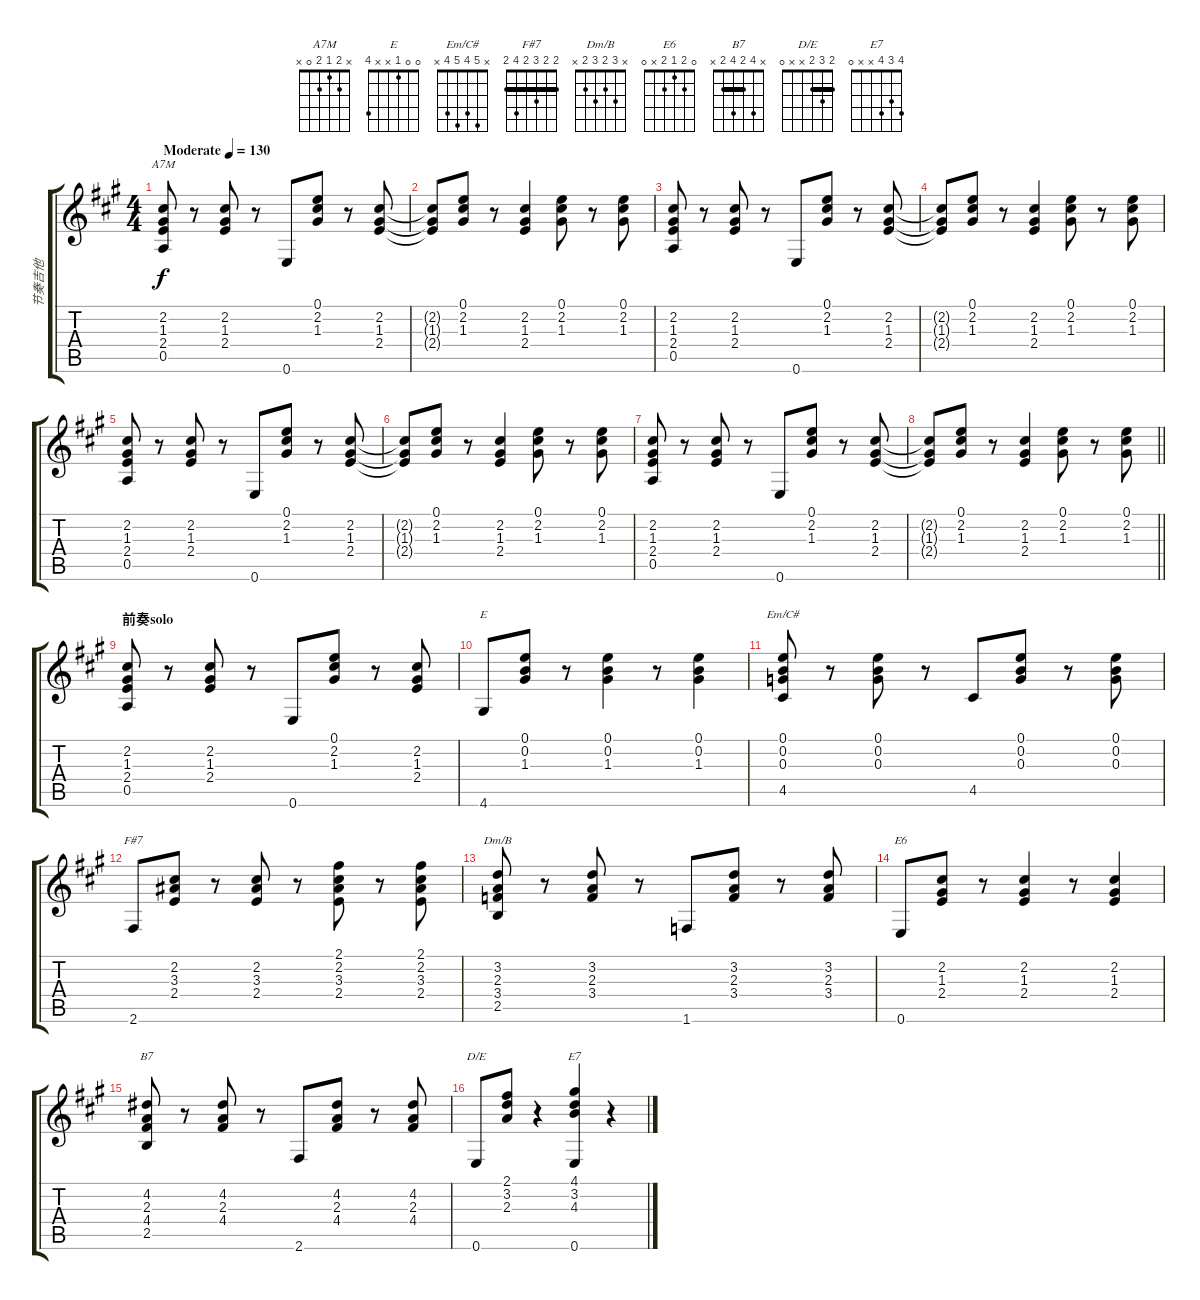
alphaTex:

\track ("节奏吉他" "节奏吉他") {instrument acousticguitarnylon}
\staff {score tabs}
\tuning (E4 B3 G3 D3 A2 E2) {hide}
\chord ("A7M" x 2 1 2 0 x)
\chord ("E" 0 0 1 x x 4)
\chord ("Em/C#" x 5 4 5 4 x)
\chord ("F#7" 2 2 3 2 4 2) {barre 2}
\chord ("Dm/B" x 3 2 3 2 x)
\chord ("E6" 0 2 1 2 x 0)
\chord ("B7" x 4 2 4 2 x) {barre 2}
\chord ("D/E" 2 3 2 x x 0) {barre 2}
\chord ("E7" 4 3 4 x x 0)
\ts (4 4)
\tempo (130 "Moderate")
\clef g2
\ks a
(2.2 1.3 2.4 0.5).8{ch "A7M" dy f instrument acousticguitarnylon} r.8 (2.2 1.3 2.4).8 r.8 0.6.8 (0.1 2.2 1.3).8 r.8 (2.2 1.3 2.4).8 |
(2.2{t} 1.3{t} 2.4{t}).8 (0.1 2.2 1.3).8 r.8 (2.2 1.3 2.4).4 (0.1 2.2 1.3).8 r.8 (0.1 2.2 1.3).8 |
(2.2 1.3 2.4 0.5).8 r.8 (2.2 1.3 2.4).8 r.8 0.6.8 (0.1 2.2 1.3).8 r.8 (2.2 1.3 2.4).8 |
(2.2{t} 1.3{t} 2.4{t}).8 (0.1 2.2 1.3).8 r.8 (2.2 1.3 2.4).4 (0.1 2.2 1.3).8 r.8 (0.1 2.2 1.3).8 |
(2.2 1.3 2.4 0.5).8 r.8 (2.2 1.3 2.4).8 r.8 0.6.8 (0.1 2.2 1.3).8 r.8 (2.2 1.3 2.4).8 |
(2.2{t} 1.3{t} 2.4{t}).8 (0.1 2.2 1.3).8 r.8 (2.2 1.3 2.4).4 (0.1 2.2 1.3).8 r.8 (0.1 2.2 1.3).8 |
(2.2 1.3 2.4 0.5).8 r.8 (2.2 1.3 2.4).8 r.8 0.6.8 (0.1 2.2 1.3).8 r.8 (2.2 1.3 2.4).8 |
\barLineRight lightlight
(2.2{t} 1.3{t} 2.4{t}).8 (0.1 2.2 1.3).8 r.8 (2.2 1.3 2.4).4 (0.1 2.2 1.3).8 r.8 (0.1 2.2 1.3).8 |
\section ("" "前奏solo")
(2.2 1.3 2.4 0.5).8 r.8 (2.2 1.3 2.4).8 r.8 0.6.8 (0.1 2.2 1.3).8 r.8 (2.2 1.3 2.4).8 |
4.6.8{ch "E"} (0.1 0.2 1.3).8 r.8 (0.1 0.2 1.3).4 r.8 (0.1 0.2 1.3).4 |
(0.1 0.2 0.3 4.5).8{ch "Em/C#"} r.8 (0.1 0.2 0.3).8 r.8 4.5.8 (0.1 0.2 0.3).8 r.8 (0.1 0.2 0.3).8 |
2.6.8{ch "F#7"} (2.2 3.3 2.4).8 r.8 (2.2 3.3 2.4).8 r.8 (2.1 2.2 3.3 2.4).8 r.8 (2.1 2.2 3.3 2.4).8 |
(3.2 2.3 3.4 2.5).8{ch "Dm/B"} r.8 (3.2 2.3 3.4).8 r.8 1.6.8 (3.2 2.3 3.4).8 r.8 (3.2 2.3 3.4).8 |
0.6.8{ch "E6"} (2.2 1.3 2.4).8 r.8 (2.2 1.3 2.4).4 r.8 (2.2 1.3 2.4).4 |
(4.2 2.3 4.4 2.5).8{ch "B7"} r.8 (4.2 2.3 4.4).8 r.8 2.6.8 (4.2 2.3 4.4).8 r.8 (4.2 2.3 4.4).8 |
0.6.8{ch "D/E"} (2.1 3.2 2.3).8 r.4 (4.1 3.2 4.3 0.6).4{ch "E7"} r.4
